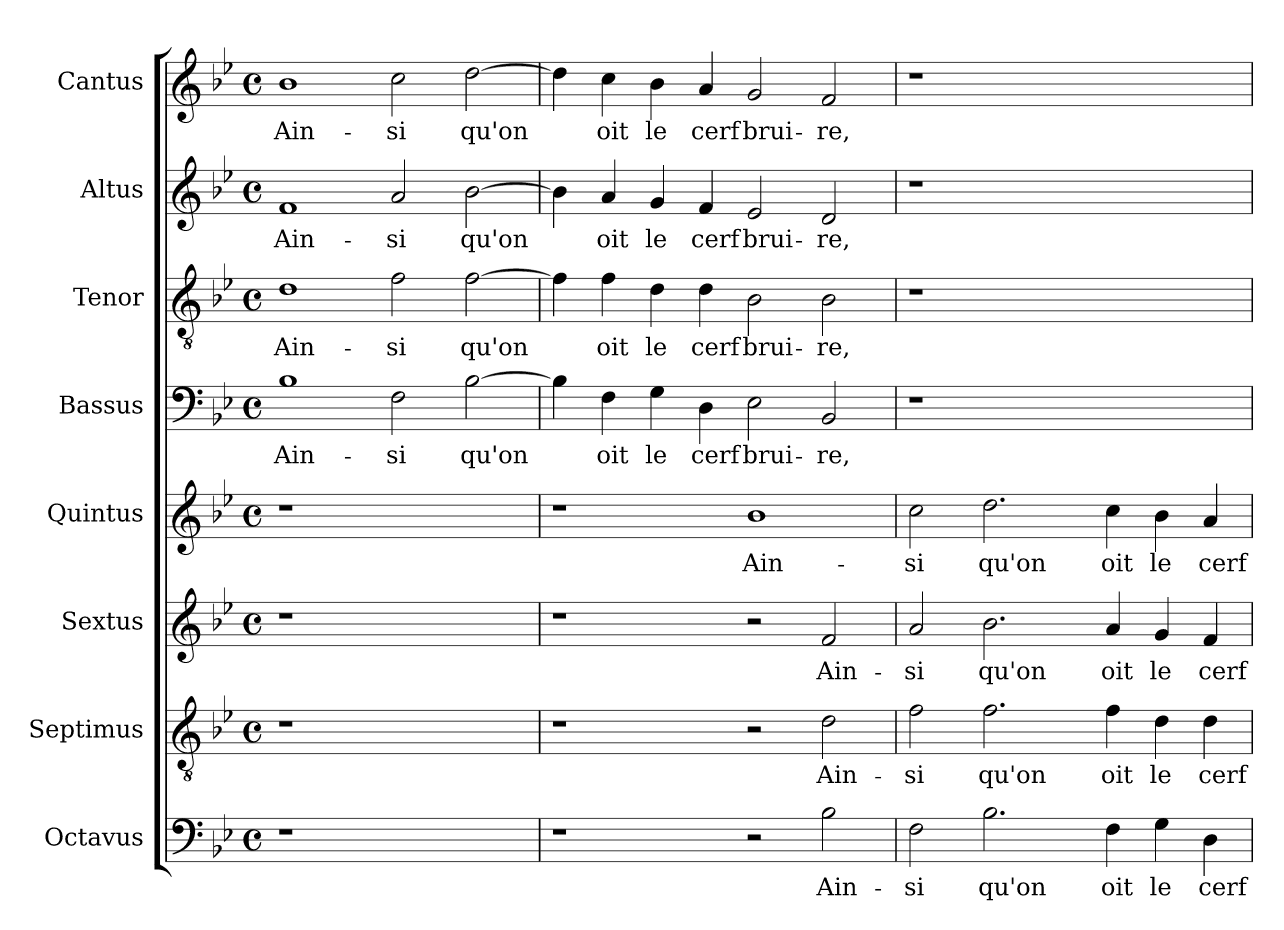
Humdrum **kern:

**kern	**text	**kern	**text	**kern	**text	**kern	**text	**kern	**text	**kern	**text	**kern	**text	**kern	**text
*part8	*part8	*part7	*part7	*part6	*part6	*part5	*part5	*part4	*part4	*part3	*part3	*part2	*part2	*part1	*part1
*staff8	*staff8	*staff7	*staff7	*staff6	*staff6	*staff5	*staff5	*staff4	*staff4	*staff3	*staff3	*staff2	*staff2	*staff1	*staff1
*I"Octavus	*	*I"Septimus	*	*I"Sextus	*	*I"Quintus	*	*I"Bassus	*	*I"Tenor	*	*I"Altus	*	*I"Cantus	*
*I'Oc	*	*I'Sp	*	*I'Sx	*	*I'Qn	*	*I'B	*	*I'T	*	*I'A	*	*I'C	*
*clefF4	*	*clefGv2	*	*clefG2	*	*clefG2	*	*clefF4	*	*clefGv2	*	*clefG2	*	*clefG2	*
*k[b-e-]	*	*k[b-e-]	*	*k[b-e-]	*	*k[b-e-]	*	*k[b-e-]	*	*k[b-e-]	*	*k[b-e-]	*	*k[b-e-]	*
*B-:	*	*B-:	*	*B-:	*	*B-:	*	*B-:	*	*B-:	*	*B-:	*	*B-:	*
*M4/4	*	*M4/4	*	*M4/4	*	*M4/4	*	*M4/4	*	*M4/4	*	*M4/4	*	*M4/4	*
*met(c)	*	*met(c)	*	*met(c)	*	*met(c)	*	*met(c)	*	*met(c)	*	*met(c)	*	*met(c)	*
=1	=1	=1	=1	=1	=1	=1	=1	=1	=1	=1	=1	=1	=1	=1	=1
!	!	!	!	!	!	!	!	!	!LO:LY:b	!	!LO:LY:b	!	!LO:LY:b	!	!LO:LY:b
1r	.	1r	.	1r	.	1r	.	1B-	Ain-	1d	Ain-	1f	Ain-	1b-	Ain-
!	!	!	!	!	!	!	!	!	!LO:LY:b	!	!LO:LY:b	!	!LO:LY:b	!	!LO:LY:b
1ryy	.	1ryy	.	1ryy	.	1ryy	.	2F\	-si	2f\	-si	2a/	-si	2cc\	-si
!	!	!	!	!	!	!	!	!	!LO:LY:b	!	!LO:LY:b	!	!LO:LY:b	!	!LO:LY:b
.	.	.	.	.	.	.	.	[>2B-\	qu'on	[>2f\	qu'on	[>2b-\	qu'on	[>2dd\	qu'on
=2	=2	=2	=2	=2	=2	=2	=2	=2	=2	=2	=2	=2	=2	=2	=2
1r	.	1r	.	1r	.	1r	.	4B-\]	.	4f\]	.	4b-\]	.	4dd\]	.
!	!	!	!	!	!	!	!	!	!LO:LY:b	!	!LO:LY:b	!	!LO:LY:b	!	!LO:LY:b
.	.	.	.	.	.	.	.	4F\	oit	4f\	oit	4a/	oit	4cc\	oit
!	!	!	!	!	!	!	!	!	!LO:LY:b	!	!LO:LY:b	!	!LO:LY:b	!	!LO:LY:b
.	.	.	.	.	.	.	.	4G\	le	4d\	le	4g/	le	4b-\	le
!	!	!	!	!	!	!	!	!	!LO:LY:b	!	!LO:LY:b	!	!LO:LY:b	!	!LO:LY:b
.	.	.	.	.	.	.	.	4D\	cerf	4d\	cerf	4f/	cerf	4a/	cerf
!	!	!	!	!	!	!	!LO:LY:b	!	!LO:LY:b	!	!LO:LY:b	!	!LO:LY:b	!	!LO:LY:b
2r	.	2r	.	2r	.	1b-	Ain-	2E-\	brui-	2B-\	brui-	2e-/	brui-	2g/	brui-
!	!LO:LY:b	!	!LO:LY:b	!	!LO:LY:b	!	!	!	!LO:LY:b	!	!LO:LY:b	!	!LO:LY:b	!	!LO:LY:b
2B-\	Ain-	2d\	Ain-	2f/	Ain-	.	.	2BB-/	-re,	2B-\	-re,	2d/	-re,	2f/	-re,
=3	=3	=3	=3	=3	=3	=3	=3	=3	=3	=3	=3	=3	=3	=3	=3
!	!LO:LY:b	!	!LO:LY:b	!	!LO:LY:b	!	!LO:LY:b	!	!	!	!	!	!	!	!
2F\	-si	2f\	-si	2a/	-si	2cc\	-si	1r	.	1r	.	1r	.	1r	.
!	!LO:LY:b	!	!LO:LY:b	!	!LO:LY:b	!	!LO:LY:b	!	!	!	!	!	!	!	!
2.B-\	qu'on	2.f\	qu'on	2.b-\	qu'on	2.dd\	qu'on	.	.	.	.	.	.	.	.
.	.	.	.	.	.	.	.	1ryy	.	1ryy	.	1ryy	.	1ryy	.
!	!LO:LY:b	!	!LO:LY:b	!	!LO:LY:b	!	!LO:LY:b	!	!	!	!	!	!	!	!
4F\	oit	4f\	oit	4a/	oit	4cc\	oit	.	.	.	.	.	.	.	.
!	!LO:LY:b	!	!LO:LY:b	!	!LO:LY:b	!	!LO:LY:b	!	!	!	!	!	!	!	!
4G\	le	4d\	le	4g/	le	4b-\	le	.	.	.	.	.	.	.	.
!	!LO:LY:b	!	!LO:LY:b	!	!LO:LY:b	!	!LO:LY:b	!	!	!	!	!	!	!	!
4D\	cerf	4d\	cerf	4f/	cerf	4a/	cerf	.	.	.	.	.	.	.	.
=	=	=	=	=	=	=	=	=	=	=	=	=	=	=	=
*-	*-	*-	*-	*-	*-	*-	*-	*-	*-	*-	*-	*-	*-	*-	*-
